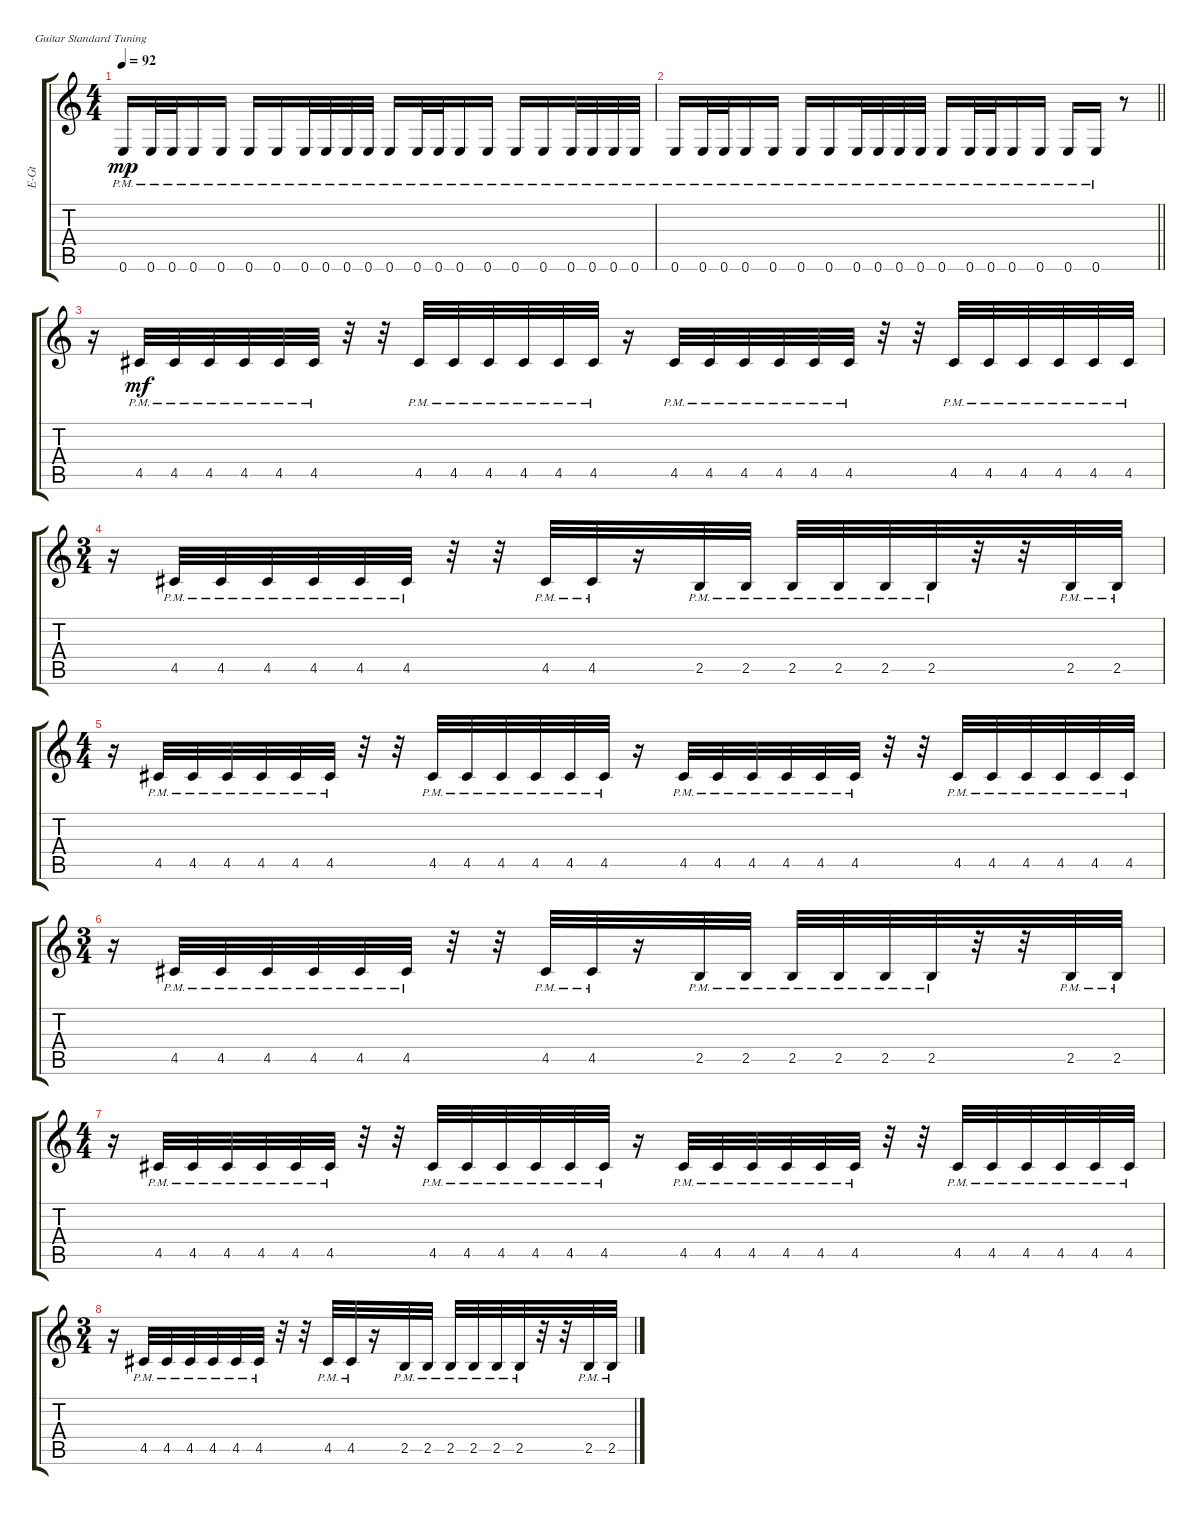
\track ("Rhythm doubling" "E-Gt") {instrument distortionguitar}
\staff {score tabs}
\tuning (E4 B3 G3 D3 A2 E2)
\ts (4 4)
\tempo 92
\clef g2
\ks c
0.6{pm}.16{dy mp} 0.6{pm}.32 0.6{pm}.32 0.6{pm}.16 0.6{pm}.16 0.6{pm}.16 0.6{pm}.16 0.6{pm}.32 0.6{pm}.32 0.6{pm}.32 0.6{pm}.32 0.6{pm}.16 0.6{pm}.32 0.6{pm}.32 0.6{pm}.16 0.6{pm}.16 0.6{pm}.16 0.6{pm}.16 0.6{pm}.32 0.6{pm}.32 0.6{pm}.32 0.6{pm}.32 |
\barLineRight lightlight
0.6{pm}.16 0.6{pm}.32 0.6{pm}.32 0.6{pm}.16 0.6{pm}.16 0.6{pm}.16 0.6{pm}.16 0.6{pm}.32 0.6{pm}.32 0.6{pm}.32 0.6{pm}.32 0.6{pm}.16 0.6{pm}.32 0.6{pm}.32 0.6{pm}.16 0.6{pm}.16 0.6{pm}.16 0.6{pm}.16 r.8 |
r.16 4.5{pm}.32{dy mf} 4.5{pm}.32 4.5{pm}.32 4.5{pm}.32 4.5{pm}.32 4.5{pm}.32 r.32 r.32 4.5{pm}.32 4.5{pm}.32 4.5{pm}.32 4.5{pm}.32 4.5{pm}.32 4.5{pm}.32 r.16 4.5{pm}.32 4.5{pm}.32 4.5{pm}.32 4.5{pm}.32 4.5{pm}.32 4.5{pm}.32 r.32 r.32 4.5{pm}.32 4.5{pm}.32 4.5{pm}.32 4.5{pm}.32 4.5{pm}.32 4.5{pm}.32 |
\ts (3 4)
\beaming (8 2 2 2)
r.16 4.5{pm}.32 4.5{pm}.32 4.5{pm}.32 4.5{pm}.32 4.5{pm}.32 4.5{pm}.32 r.32 r.32 4.5{pm}.32 4.5{pm}.32 r.16 2.5{pm}.32 2.5{pm}.32 2.5{pm}.32 2.5{pm}.32 2.5{pm}.32 2.5{pm}.32 r.32 r.32 2.5{pm}.32 2.5{pm}.32 |
\ts (4 4)
\beaming (8 2 2 2 2)
r.16 4.5{pm}.32 4.5{pm}.32 4.5{pm}.32 4.5{pm}.32 4.5{pm}.32 4.5{pm}.32 r.32 r.32 4.5{pm}.32 4.5{pm}.32 4.5{pm}.32 4.5{pm}.32 4.5{pm}.32 4.5{pm}.32 r.16 4.5{pm}.32 4.5{pm}.32 4.5{pm}.32 4.5{pm}.32 4.5{pm}.32 4.5{pm}.32 r.32 r.32 4.5{pm}.32 4.5{pm}.32 4.5{pm}.32 4.5{pm}.32 4.5{pm}.32 4.5{pm}.32 |
\ts (3 4)
\beaming (8 2 2 2)
r.16 4.5{pm}.32 4.5{pm}.32 4.5{pm}.32 4.5{pm}.32 4.5{pm}.32 4.5{pm}.32 r.32 r.32 4.5{pm}.32 4.5{pm}.32 r.16 2.5{pm}.32 2.5{pm}.32 2.5{pm}.32 2.5{pm}.32 2.5{pm}.32 2.5{pm}.32 r.32 r.32 2.5{pm}.32 2.5{pm}.32 |
\ts (4 4)
\beaming (8 2 2 2 2)
r.16 4.5{pm}.32 4.5{pm}.32 4.5{pm}.32 4.5{pm}.32 4.5{pm}.32 4.5{pm}.32 r.32 r.32 4.5{pm}.32 4.5{pm}.32 4.5{pm}.32 4.5{pm}.32 4.5{pm}.32 4.5{pm}.32 r.16 4.5{pm}.32 4.5{pm}.32 4.5{pm}.32 4.5{pm}.32 4.5{pm}.32 4.5{pm}.32 r.32 r.32 4.5{pm}.32 4.5{pm}.32 4.5{pm}.32 4.5{pm}.32 4.5{pm}.32 4.5{pm}.32 |
\ts (3 4)
\beaming (8 2 2 2)
r.16 4.5{pm}.32 4.5{pm}.32 4.5{pm}.32 4.5{pm}.32 4.5{pm}.32 4.5{pm}.32 r.32 r.32 4.5{pm}.32 4.5{pm}.32 r.16 2.5{pm}.32 2.5{pm}.32 2.5{pm}.32 2.5{pm}.32 2.5{pm}.32 2.5{pm}.32 r.32 r.32 2.5{pm}.32 2.5{pm}.32
